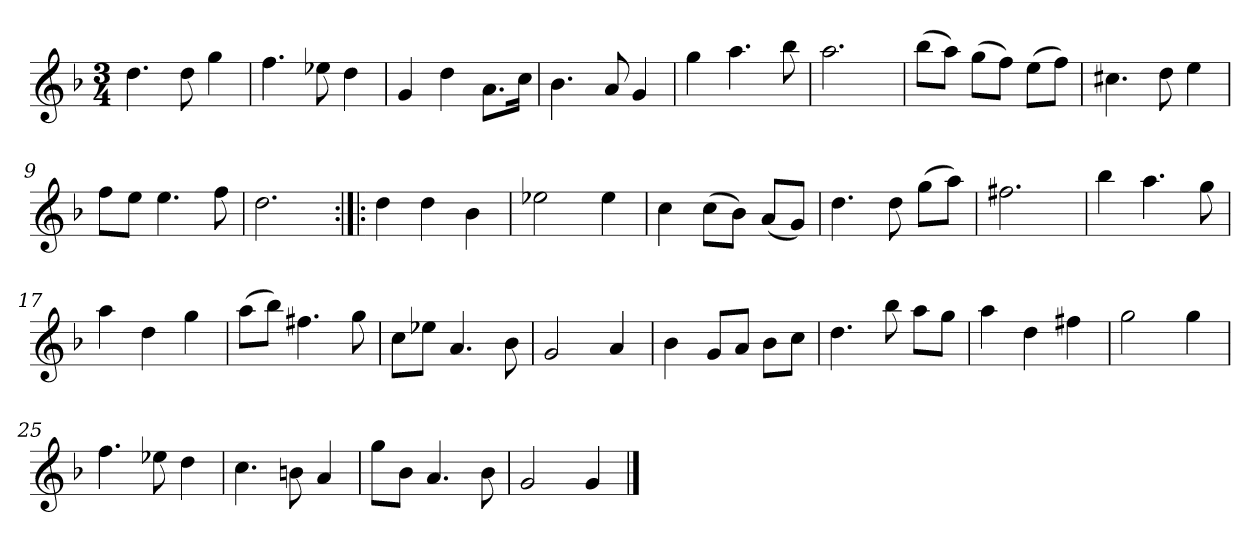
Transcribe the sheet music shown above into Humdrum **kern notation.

**kern
*part1
*staff1
*clefG2
*k[b-]
*G:dor
*M3/4
*MM120
=1
4.dd
8dd
4gg
=2
4.ff
8ee-X
4dd
=3
4g
4dd
8.a\L
16cc\Jk
=4
4.b-
8a
4g
=5
4gg
4.aa
8bb-
=6
2.aa
=7
(8bb-\L
8aa\J)
(8gg\L
8ff\J)
(8ee\L
8ff\J)
=8
4.cc#X
8dd
4ee
=9
8ff\L
8ee\J
4.ee
8ff
=10
2.dd
=11:|!|:
4dd
4dd
4b-
=12
2ee-X
4ee-
=13
4cc
(8cc\L
8b-\J)
(8a/L
8g/J)
=14
4.dd
8dd
(8gg\L
8aa\J)
=15
2.ff#X
=16
4bb-
4.aa
8gg
=17
4aa
4dd
4gg
=18
(8aa\L
8bb-\J)
4.ff#X
8gg
=19
8cc\L
8ee-X\J
4.a
8b-
=20
2g
4a
=21
4b-
8g/L
8a/J
8b-\L
8cc\J
=22
4.dd
8bb-
8aa\L
8gg\J
=23
4aa
4dd
4ff#X
=24
2gg
4gg
=25
4.ff
8ee-X
4dd
=26
4.cc
8bn
4a
=27
8gg\L
8b-\J
4.a
8b-
=28
2g
4g
==
*-
